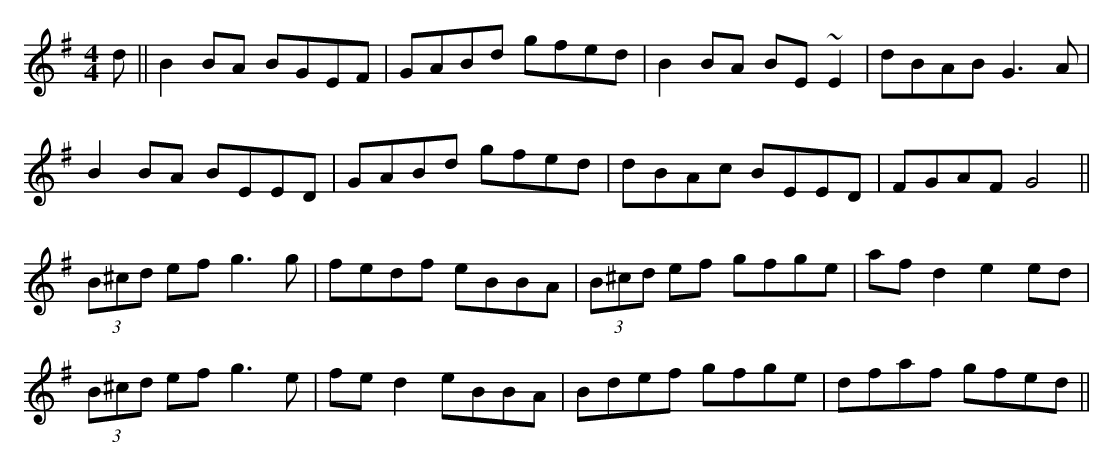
X:1
M:4/4
K:G
d||B2BA BGEF|GABd gfed|B2BA BE ~E2|dBAB G3A|
B2BA BEED|GABd gfed|dBAc BEED|FGAF G4||
(3B^cd ef g3g|fedf eBBA|(3B^cd ef gfge|afd2 e2ed|
(3B^cd ef g3e|fed2 eBBA|Bdef gfge|dfaf gfed||
